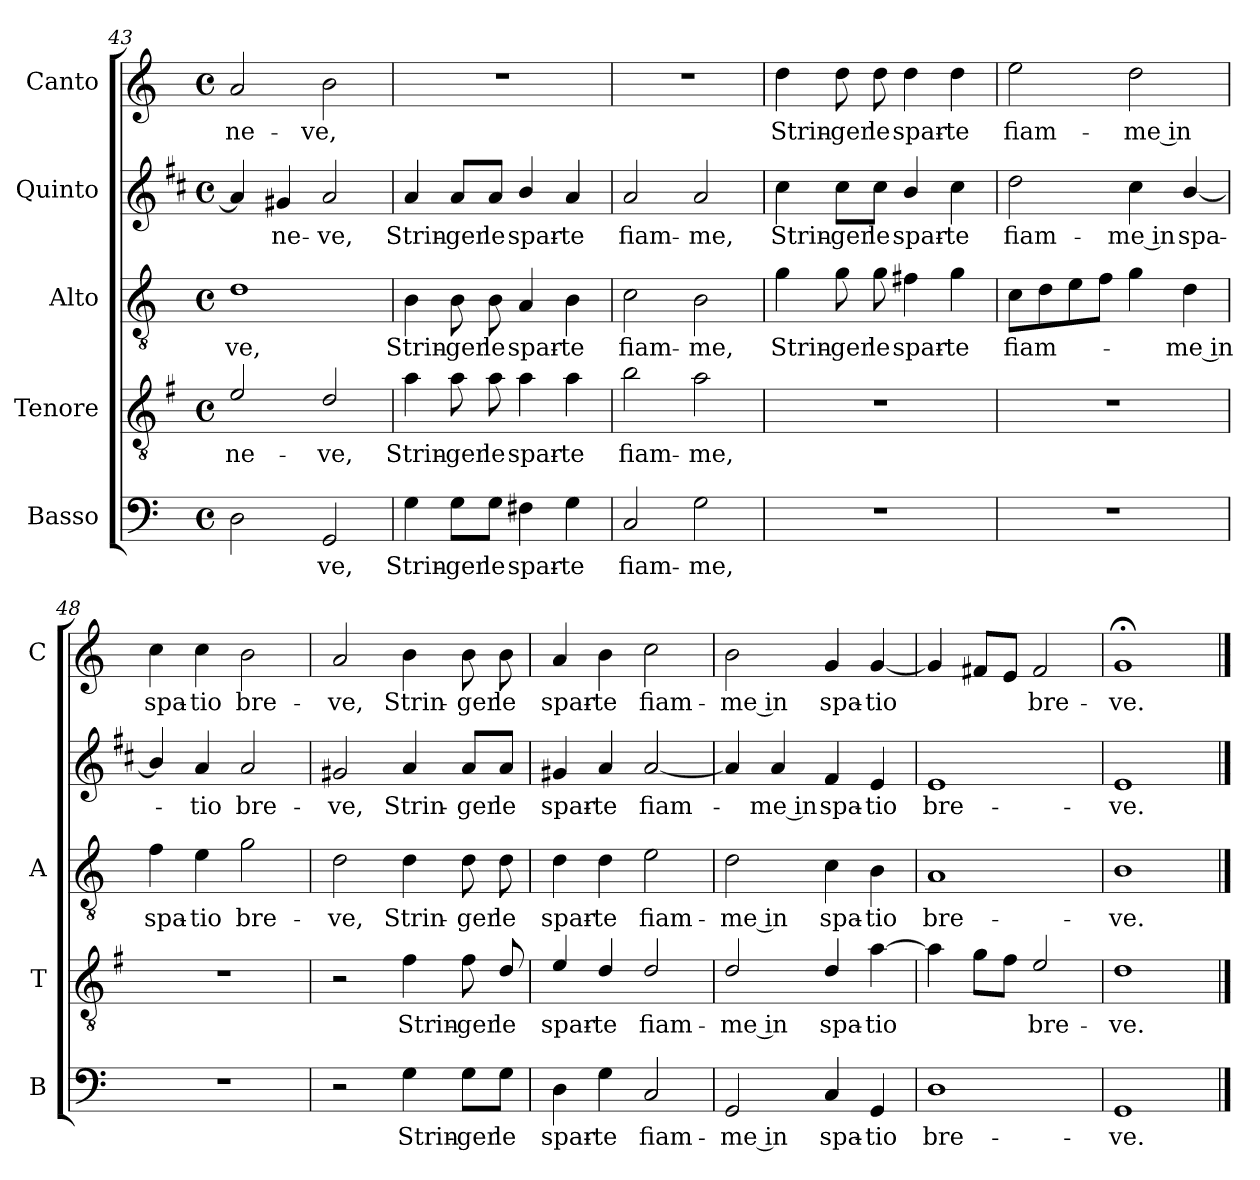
**kern	**text	**kern	**text	**kern	**text	**kern	**text	**kern	**text
*part5	*part5	*part4	*part4	*part3	*part3	*part2	*part2	*part1	*part1
*staff5	*staff5	*staff4	*staff4	*staff3	*staff3	*staff2	*staff2	*staff1	*staff1
*I"Basso	*	*I"Tenore	*	*I"Alto	*	*I"Quinto	*	*I"Canto	*
*I'B	*	*I'T	*	*I'A	*	*	*	*I'C	*
*clefF4	*	*clefGv2	*	*clefGv2	*	*clefG2	*	*clefG2	*
*	*	*ITrd4c7	*	*	*	*ITrd1c2	*	*	*
*k[]	*	*k[]	*	*k[]	*	*k[]	*	*k[]	*
*C:	*	*C:	*	*C:	*	*C:	*	*C:	*
*M4/4	*	*M4/4	*	*M4/4	*	*M4/4	*	*M4/4	*
*met(c)	*	*met(c)	*	*met(c)	*	*met(c)	*	*met(c)	*
=43	=43	=43	=43	=43	=43	=43	=43	=43	=43
!	!	!	!LO:LY:b	!	!LO:LY:b	!	!	!	!LO:LY:b
2D\	.	2A/	ne-	1d	-ve,	4g/]	.	2a/	ne-
!	!	!	!	!	!	!	!LO:LY:b	!	!
.	.	.	.	.	.	4f#X/	ne-	.	.
!	!LO:LY:b	!	!LO:LY:b	!	!	!	!LO:LY:b	!	!LO:LY:b
2GG/	-ve,	2G/	-ve,	.	.	2g/	-ve,	2b\	-ve,
=44	=44	=44	=44	=44	=44	=44	=44	=44	=44
!	!LO:LY:b	!	!LO:LY:b	!	!LO:LY:b	!	!LO:LY:b	!	!
4G\	Strin-	4d\	Strin-	4B\	Strin-	4g/	Strin-	1r	.
!	!LO:LY:b	!	!LO:LY:b	!	!LO:LY:b	!	!LO:LY:b	!	!
8G\L	-ger	8d\	-ger	8B\	-ger	8g/L	-ger	.	.
!	!LO:LY:b	!	!LO:LY:b	!	!LO:LY:b	!	!LO:LY:b	!	!
8G\J	le	8d\	le	8B\	le	8g/J	le	.	.
!	!LO:LY:b	!	!LO:LY:b	!	!LO:LY:b	!	!LO:LY:b	!	!
4F#X\	spar-	4d\	spar-	4A/	spar-	4a/	spar-	.	.
!	!LO:LY:b	!	!LO:LY:b	!	!LO:LY:b	!	!LO:LY:b	!	!
4G\	-te	4d\	-te	4B\	-te	4g/	-te	.	.
=45	=45	=45	=45	=45	=45	=45	=45	=45	=45
!	!LO:LY:b	!	!LO:LY:b	!	!LO:LY:b	!	!LO:LY:b	!	!
2C/	fiam-	2e\	fiam-	2c\	fiam-	2g/	fiam-	1r	.
!	!LO:LY:b	!	!LO:LY:b	!	!LO:LY:b	!	!LO:LY:b	!	!
2G\	-me,	2d\	-me,	2B\	-me,	2g/	-me,	.	.
=46	=46	=46	=46	=46	=46	=46	=46	=46	=46
!	!	!	!	!	!LO:LY:b	!	!LO:LY:b	!	!LO:LY:b
1r	.	1r	.	4g\	Strin-	4b\	Strin-	4dd\	Strin-
!	!	!	!	!	!LO:LY:b	!	!LO:LY:b	!	!LO:LY:b
.	.	.	.	8g\	-ger	8b\L	-ger	8dd\	-ger
!	!	!	!	!	!LO:LY:b	!	!LO:LY:b	!	!LO:LY:b
.	.	.	.	8g\	le	8b\J	le	8dd\	le
!	!	!	!	!	!LO:LY:b	!	!LO:LY:b	!	!LO:LY:b
.	.	.	.	4f#X\	spar-	4a/	spar-	4dd\	spar-
!	!	!	!	!	!LO:LY:b	!	!LO:LY:b	!	!LO:LY:b
.	.	.	.	4g\	-te	4b\	-te	4dd\	-te
!!LO:LB:g=z
=47	=47	=47	=47	=47	=47	=47	=47	=47	=47
!	!	!	!	!	!LO:LY:b	!	!LO:LY:b	!	!LO:LY:b
1r	.	1r	.	8c\L	fiam-	2cc\	fiam-	2ee\	fiam-
.	.	.	.	8d\	.	.	.	.	.
.	.	.	.	8e\	.	.	.	.	.
.	.	.	.	8f\J	.	.	.	.	.
!	!	!	!	!	!	!	!LO:LY:b	!	!LO:LY:b
.	.	.	.	4g\	.	4b\	-me in	2dd\	-me in
!	!	!	!	!	!LO:LY:b	!	!LO:LY:b	!	!
.	.	.	.	4d\	-me in	[4a/	spa-	.	.
=48	=48	=48	=48	=48	=48	=48	=48	=48	=48
!	!	!	!	!	!LO:LY:b	!	!	!	!LO:LY:b
1r	.	1r	.	4f\	spa-	4a/]	.	4cc\	spa-
!	!	!	!	!	!LO:LY:b	!	!LO:LY:b	!	!LO:LY:b
.	.	.	.	4e\	-tio	4g/	-tio	4cc\	-tio
!	!	!	!	!	!LO:LY:b	!	!LO:LY:b	!	!LO:LY:b
.	.	.	.	2g\	bre-	2g/	bre-	2b\	bre-
=49	=49	=49	=49	=49	=49	=49	=49	=49	=49
!	!	!	!	!	!LO:LY:b	!	!LO:LY:b	!	!LO:LY:b
2r	.	2r	.	2d\	-ve,	2f#X/	-ve,	2a/	-ve,
!	!LO:LY:b	!	!LO:LY:b	!	!LO:LY:b	!	!LO:LY:b	!	!LO:LY:b
4G\	Strin-	4B\	Strin-	4d\	Strin-	4g/	Strin-	4b\	Strin-
!	!LO:LY:b	!	!LO:LY:b	!	!LO:LY:b	!	!LO:LY:b	!	!LO:LY:b
8G\L	-ger	8B\	-ger	8d\	-ger	8g/L	-ger	8b\	-ger
!	!LO:LY:b	!	!LO:LY:b	!	!LO:LY:b	!	!LO:LY:b	!	!LO:LY:b
8G\J	le	8G/	le	8d\	le	8g/J	le	8b\	le
=50	=50	=50	=50	=50	=50	=50	=50	=50	=50
!	!LO:LY:b	!	!LO:LY:b	!	!LO:LY:b	!	!LO:LY:b	!	!LO:LY:b
4D\	spar-	4A/	spar-	4d\	spar-	4f#X/	spar-	4a/	spar-
!	!LO:LY:b	!	!LO:LY:b	!	!LO:LY:b	!	!LO:LY:b	!	!LO:LY:b
4G\	-te	4G/	-te	4d\	-te	4g/	-te	4b\	-te
!	!LO:LY:b	!	!LO:LY:b	!	!LO:LY:b	!	!LO:LY:b	!	!LO:LY:b
2C/	fiam-	2G/	fiam-	2e\	fiam-	[2g/	fiam-	2cc\	fiam-
=51	=51	=51	=51	=51	=51	=51	=51	=51	=51
!	!LO:LY:b	!	!LO:LY:b	!	!LO:LY:b	!	!	!	!LO:LY:b
2GG/	-me in	2G/	-me in	2d\	-me in	4g/]	.	2b\	-me in
!	!	!	!	!	!	!	!LO:LY:b	!	!
.	.	.	.	.	.	4g/	-me in	.	.
!	!LO:LY:b	!	!LO:LY:b	!	!LO:LY:b	!	!LO:LY:b	!	!LO:LY:b
4C/	spa-	4G/	spa-	4c\	spa-	4e/	spa-	4g/	spa-
!	!LO:LY:b	!	!LO:LY:b	!	!LO:LY:b	!	!LO:LY:b	!	!LO:LY:b
4GG/	-tio	[4d\	-tio	4B\	-tio	4d/	-tio	[4g/	-tio
=52	=52	=52	=52	=52	=52	=52	=52	=52	=52
!	!LO:LY:b	!	!	!	!LO:LY:b	!	!LO:LY:b	!	!
1D	bre-	4d\]	.	1A	bre-	1d	bre-	4g/]	.
.	.	8c\L	.	.	.	.	.	8f#X/L	.
.	.	8B\J	.	.	.	.	.	8e/J	.
!	!	!	!LO:LY:b	!	!	!	!	!	!LO:LY:b
.	.	2A/	bre-	.	.	.	.	2f#/	bre-
=53	=53	=53	=53	=53	=53	=53	=53	=53	=53
!	!LO:LY:b	!	!LO:LY:b	!	!LO:LY:b	!	!LO:LY:b	!	!LO:LY:b
1GG	-ve.	1G	-ve.	1B	-ve.	1d	-ve.	1g;<	-ve.
==	==	==	==	==	==	==	==	==	==
*-	*-	*-	*-	*-	*-	*-	*-	*-	*-
